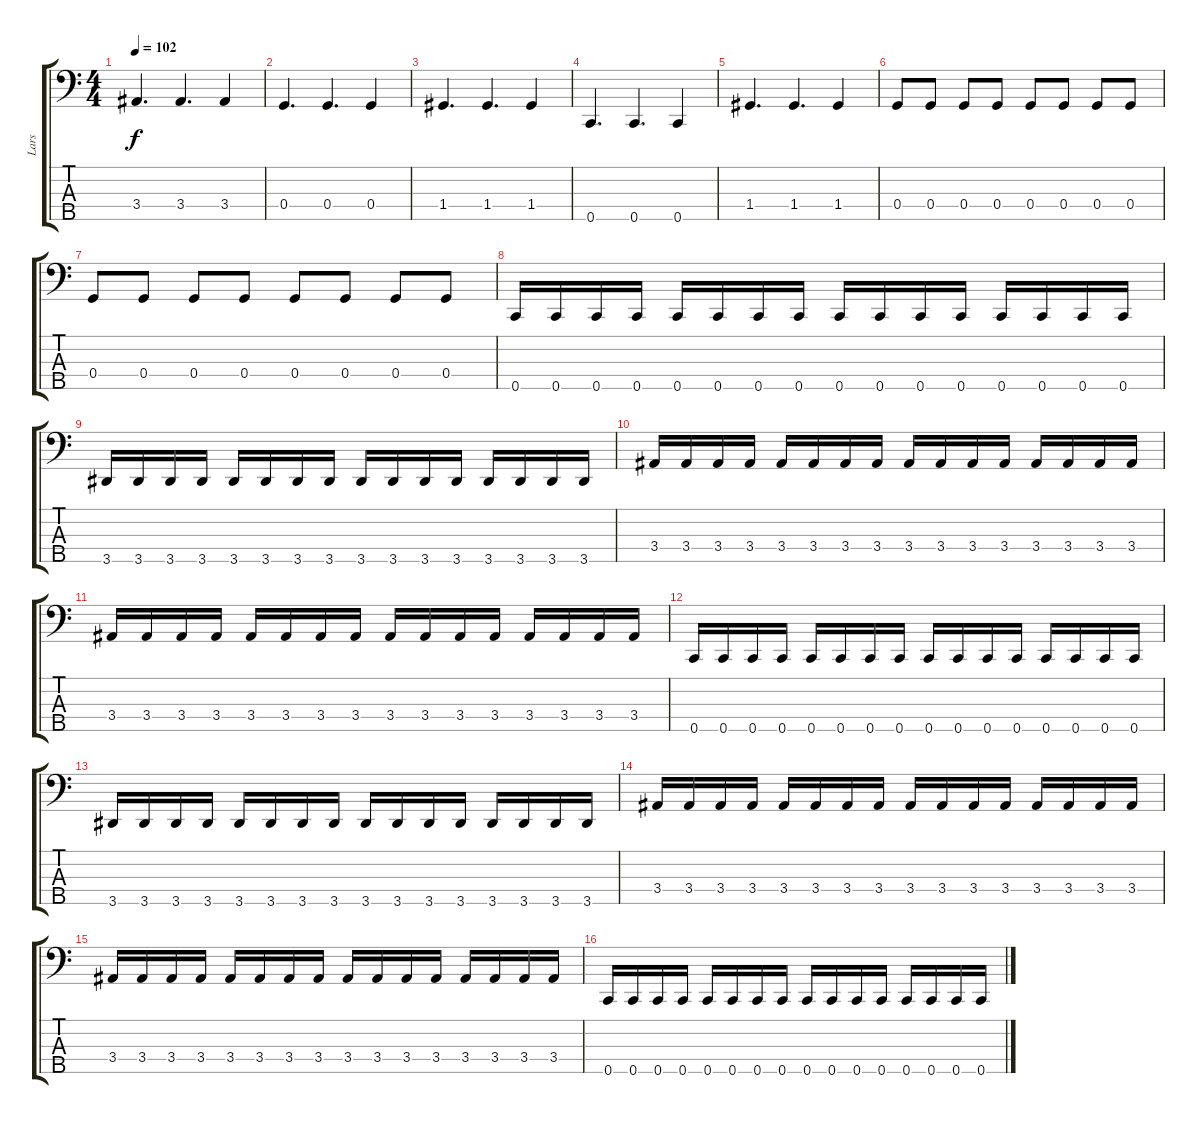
\track ("Lars" "Lars") {instrument electricbasspick}
\staff {score tabs}
\tuning (A2 F2 C2 G1 C1) {hide}
\ts (4 4)
\tempo 102
\clef f4
\ks c
3.4.4{d dy f} 3.4.4{d} 3.4.4 |
0.4.4{d} 0.4.4{d} 0.4.4 |
1.4.4{d} 1.4.4{d} 1.4.4 |
0.5.4{d} 0.5.4{d} 0.5.4 |
1.4.4{d} 1.4.4{d} 1.4.4 |
0.4.8 0.4.8 0.4.8 0.4.8 0.4.8 0.4.8 0.4.8 0.4.8 |
0.4.8 0.4.8 0.4.8 0.4.8 0.4.8 0.4.8 0.4.8 0.4.8 |
0.5.16 0.5.16 0.5.16 0.5.16 0.5.16 0.5.16 0.5.16 0.5.16 0.5.16 0.5.16 0.5.16 0.5.16 0.5.16 0.5.16 0.5.16 0.5.16 |
3.5.16 3.5.16 3.5.16 3.5.16 3.5.16 3.5.16 3.5.16 3.5.16 3.5.16 3.5.16 3.5.16 3.5.16 3.5.16 3.5.16 3.5.16 3.5.16 |
3.4.16 3.4.16 3.4.16 3.4.16 3.4.16 3.4.16 3.4.16 3.4.16 3.4.16 3.4.16 3.4.16 3.4.16 3.4.16 3.4.16 3.4.16 3.4.16 |
3.4.16 3.4.16 3.4.16 3.4.16 3.4.16 3.4.16 3.4.16 3.4.16 3.4.16 3.4.16 3.4.16 3.4.16 3.4.16 3.4.16 3.4.16 3.4.16 |
0.5.16 0.5.16 0.5.16 0.5.16 0.5.16 0.5.16 0.5.16 0.5.16 0.5.16 0.5.16 0.5.16 0.5.16 0.5.16 0.5.16 0.5.16 0.5.16 |
3.5.16 3.5.16 3.5.16 3.5.16 3.5.16 3.5.16 3.5.16 3.5.16 3.5.16 3.5.16 3.5.16 3.5.16 3.5.16 3.5.16 3.5.16 3.5.16 |
3.4.16 3.4.16 3.4.16 3.4.16 3.4.16 3.4.16 3.4.16 3.4.16 3.4.16 3.4.16 3.4.16 3.4.16 3.4.16 3.4.16 3.4.16 3.4.16 |
3.4.16 3.4.16 3.4.16 3.4.16 3.4.16 3.4.16 3.4.16 3.4.16 3.4.16 3.4.16 3.4.16 3.4.16 3.4.16 3.4.16 3.4.16 3.4.16 |
0.5.16 0.5.16 0.5.16 0.5.16 0.5.16 0.5.16 0.5.16 0.5.16 0.5.16 0.5.16 0.5.16 0.5.16 0.5.16 0.5.16 0.5.16 0.5.16
